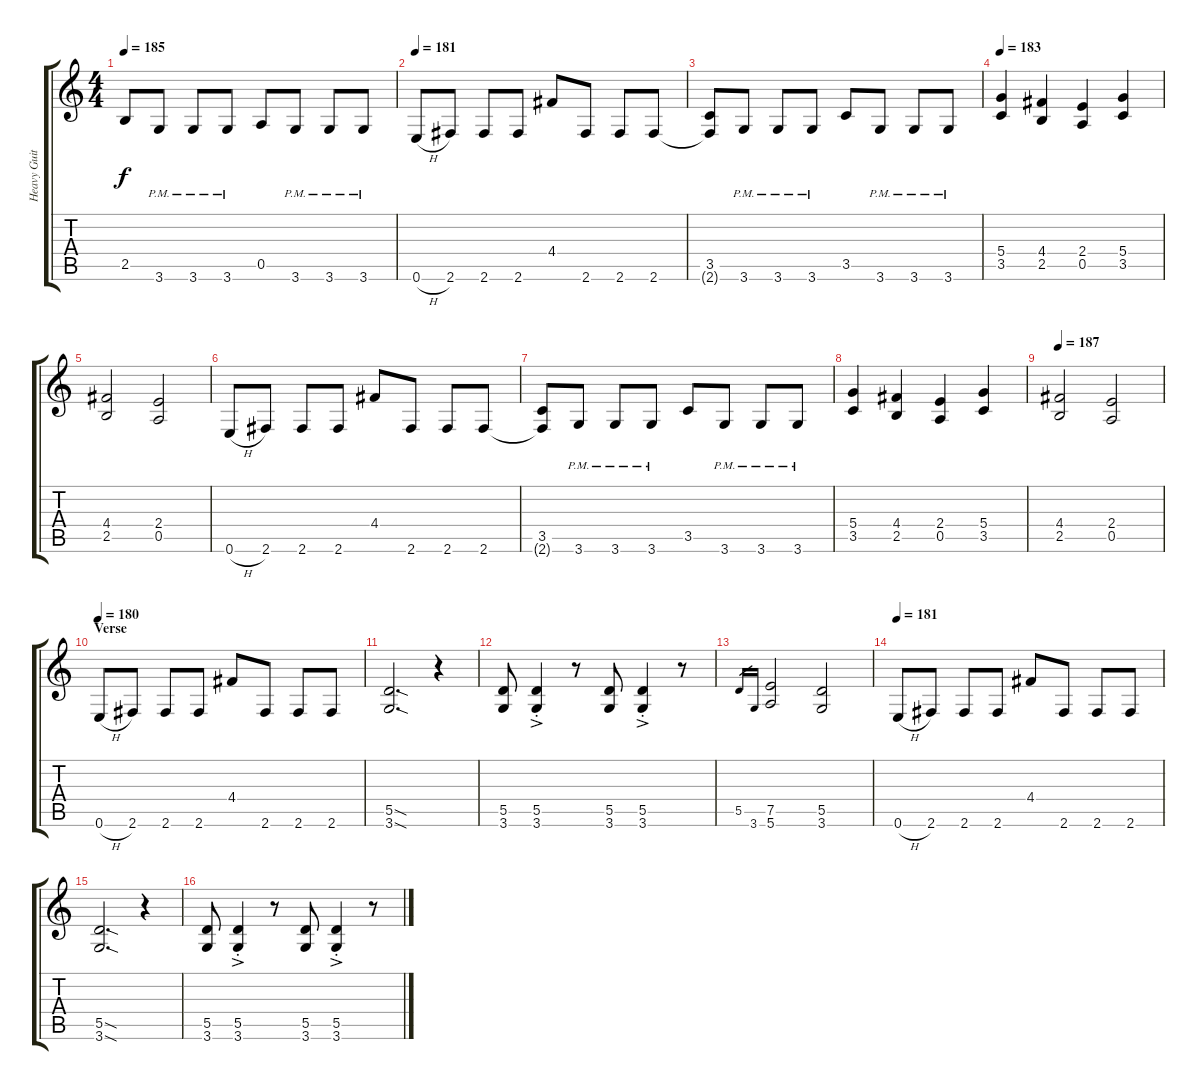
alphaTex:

\track ("Heavy Guitar Right Channel" "Heavy Guit") {instrument overdrivenguitar}
\staff {score tabs}
\tuning (E4 B3 G3 D3 A2 E2) {hide}
\ts (4 4)
\tempo 185
\clef g2
\ks c
2.5.8{dy f} 3.6{pm}.8 3.6{pm}.8 3.6{pm}.8 0.5.8 3.6{pm}.8 3.6{pm}.8 3.6{pm}.8 |
\tempo 181
0.6{h}.8 2.6.8 2.6.8 2.6.8 4.4.8 2.6.8 2.6.8 2.6.8 |
(3.5 2.6{t}).8 3.6{pm}.8 3.6{pm}.8 3.6{pm}.8 3.5.8 3.6{pm}.8 3.6{pm}.8 3.6{pm}.8 |
\tempo 183
(5.4 3.5).4 (4.4 2.5).4 (2.4 0.5).4 (5.4 3.5).4 |
(4.4 2.5).2 (2.4 0.5).2 |
0.6{h}.8 2.6.8 2.6.8 2.6.8 4.4.8 2.6.8 2.6.8 2.6.8 |
(3.5 2.6{t}).8 3.6{pm}.8 3.6{pm}.8 3.6{pm}.8 3.5.8 3.6{pm}.8 3.6{pm}.8 3.6{pm}.8 |
(5.4 3.5).4 (4.4 2.5).4 (2.4 0.5).4 (5.4 3.5).4 |
\tempo 187
(4.4 2.5).2 (2.4 0.5).2 |
\section ("" "Verse")
\tempo 180
0.6{h}.8 2.6.8 2.6.8 2.6.8 4.4.8 2.6.8 2.6.8 2.6.8 |
(5.5{sod} 3.6{sod}).2{d} r.4 |
(5.5 3.6).8 (5.5{ac st} 3.6{ac st}).4 r.8 (5.5 3.6).8 (5.5{ac st} 3.6{ac st}).4 r.8 |
5.5.16{gr} 3.6.16{gr} (7.5 5.6).2 (5.5 3.6).2 |
\tempo 181
0.6{h}.8 2.6.8 2.6.8 2.6.8 4.4.8 2.6.8 2.6.8 2.6.8 |
(5.5{sod} 3.6{sod}).2{d} r.4 |
(5.5 3.6).8 (5.5{ac st} 3.6{ac st}).4 r.8 (5.5 3.6).8 (5.5{ac st} 3.6{ac st}).4 r.8
